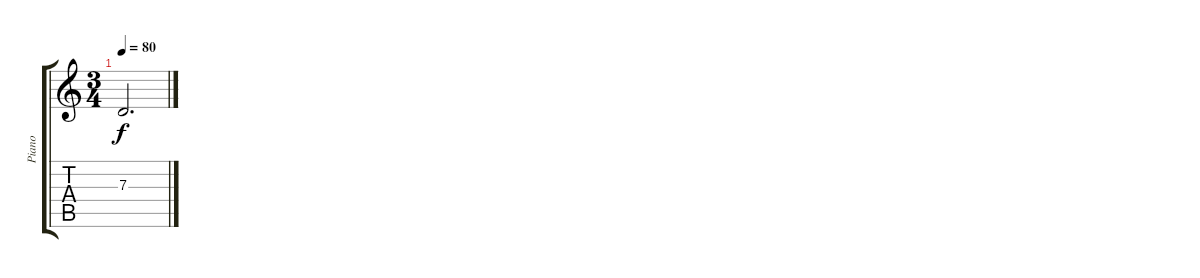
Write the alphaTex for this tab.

\track ("Piano" "Piano") {instrument brightacousticpiano}
\staff {score tabs}
\tuning (E4 B3 G3 D3 A2 D2) {hide}
\ts (3 4)
\tempo 80
\clef g2
\ks c
7.3{t}.2{d dy f}
